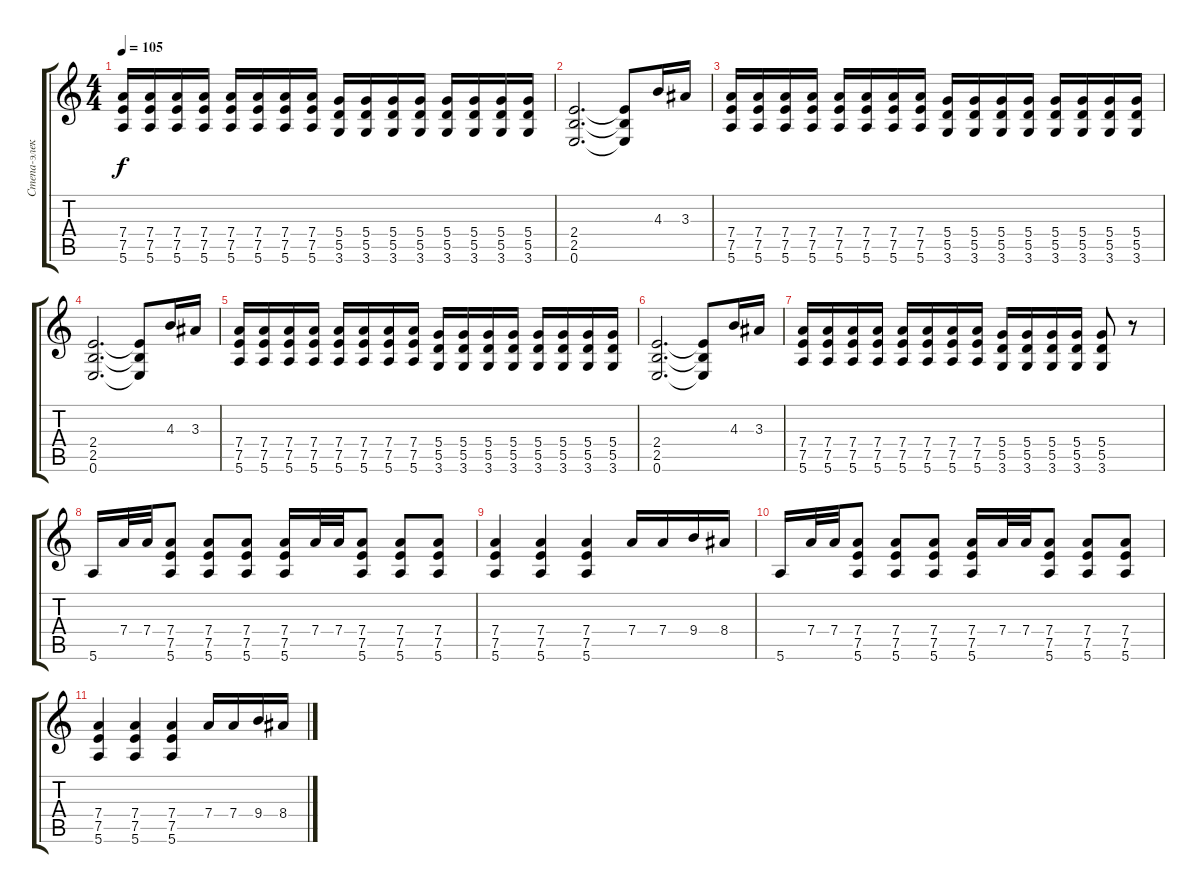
\track ("Степа-электруха" "Степа-элек") {instrument distortionguitar}
\staff {score tabs}
\tuning (E4 B3 G3 D3 A2 E2) {hide}
\ts (4 4)
\tempo 105
\clef g2
\ks c
(7.4 7.5 5.6).16{dy f} (7.4 7.5 5.6).16 (7.4 7.5 5.6).16 (7.4 7.5 5.6).16 (7.4 7.5 5.6).16 (7.4 7.5 5.6).16 (7.4 7.5 5.6).16 (7.4 7.5 5.6).16 (5.4 5.5 3.6).16 (5.4 5.5 3.6).16 (5.4 5.5 3.6).16 (5.4 5.5 3.6).16 (5.4 5.5 3.6).16 (5.4 5.5 3.6).16 (5.4 5.5 3.6).16 (5.4 5.5 3.6).16 |
(2.4 2.5 0.6).2{d} (2.4{t} 2.5{t} 0.6{t}).8 4.3.16 3.3.16 |
(7.4 7.5 5.6).16 (7.4 7.5 5.6).16 (7.4 7.5 5.6).16 (7.4 7.5 5.6).16 (7.4 7.5 5.6).16 (7.4 7.5 5.6).16 (7.4 7.5 5.6).16 (7.4 7.5 5.6).16 (5.4 5.5 3.6).16 (5.4 5.5 3.6).16 (5.4 5.5 3.6).16 (5.4 5.5 3.6).16 (5.4 5.5 3.6).16 (5.4 5.5 3.6).16 (5.4 5.5 3.6).16 (5.4 5.5 3.6).16 |
(2.4 2.5 0.6).2{d} (2.4{t} 2.5{t} 0.6{t}).8 4.3.16 3.3.16 |
(7.4 7.5 5.6).16 (7.4 7.5 5.6).16 (7.4 7.5 5.6).16 (7.4 7.5 5.6).16 (7.4 7.5 5.6).16 (7.4 7.5 5.6).16 (7.4 7.5 5.6).16 (7.4 7.5 5.6).16 (5.4 5.5 3.6).16 (5.4 5.5 3.6).16 (5.4 5.5 3.6).16 (5.4 5.5 3.6).16 (5.4 5.5 3.6).16 (5.4 5.5 3.6).16 (5.4 5.5 3.6).16 (5.4 5.5 3.6).16 |
(2.4 2.5 0.6).2{d} (2.4{t} 2.5{t} 0.6{t}).8 4.3.16 3.3.16 |
(7.4 7.5 5.6).16 (7.4 7.5 5.6).16 (7.4 7.5 5.6).16 (7.4 7.5 5.6).16 (7.4 7.5 5.6).16 (7.4 7.5 5.6).16 (7.4 7.5 5.6).16 (7.4 7.5 5.6).16 (5.4 5.5 3.6).16 (5.4 5.5 3.6).16 (5.4 5.5 3.6).16 (5.4 5.5 3.6).16 (5.4 5.5 3.6).8 r.8 |
5.6.16 7.4.32 7.4.32 (7.4 7.5 5.6).8 (7.4 7.5 5.6).8 (7.4 7.5 5.6).8 (7.4 7.5 5.6).16 7.4.32 7.4.32 (7.4 7.5 5.6).8 (7.4 7.5 5.6).8 (7.4 7.5 5.6).8 |
(7.4 7.5 5.6).4 (7.4 7.5 5.6).4 (7.4 7.5 5.6).4 7.4.16 7.4.16 9.4.16 8.4.16 |
5.6.16 7.4.32 7.4.32 (7.4 7.5 5.6).8 (7.4 7.5 5.6).8 (7.4 7.5 5.6).8 (7.4 7.5 5.6).16 7.4.32 7.4.32 (7.4 7.5 5.6).8 (7.4 7.5 5.6).8 (7.4 7.5 5.6).8 |
(7.4 7.5 5.6).4 (7.4 7.5 5.6).4 (7.4 7.5 5.6).4 7.4.16 7.4.16 9.4.16 8.4.16
